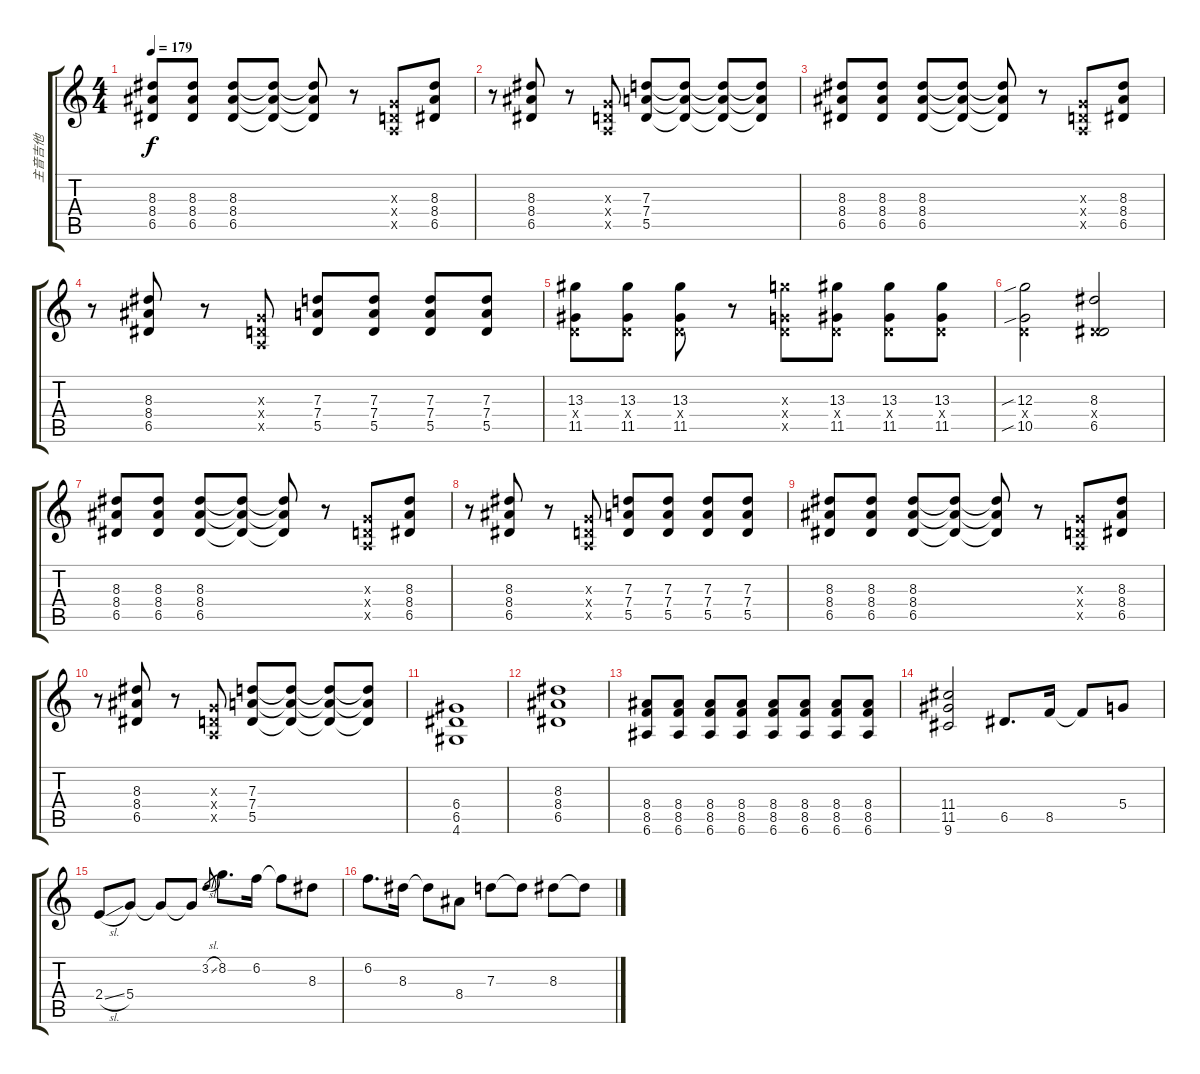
\track ("主音吉他" "主音吉他") {instrument distortionguitar}
\staff {score tabs}
\tuning (E4 B3 G3 D3 A2 E2) {hide}
\ts (4 4)
\tempo 179
\clef g2
\ks c
(8.3 8.4 6.5).8{dy f} (8.3 8.4 6.5).8 (8.3 8.4 6.5).8 (8.3{t} 8.4{t} 6.5{t}).8 (8.3{t} 8.4{t} 6.5{t}).8 r.8 (0.3{x} 0.4{x} 0.5{x}).8 (8.3 8.4 6.5).8 |
r.8 (8.3 8.4 6.5).8 r.8 (0.3{x} 0.4{x} 0.5{x}).8 (7.3 7.4 5.5).8 (7.3{t} 7.4{t} 5.5{t}).8 (7.3{t} 7.4{t} 5.5{t}).8 (7.3{t} 7.4{t} 5.5{t}).8 |
(8.3 8.4 6.5).8 (8.3 8.4 6.5).8 (8.3 8.4 6.5).8 (8.3{t} 8.4{t} 6.5{t}).8 (8.3{t} 8.4{t} 6.5{t}).8 r.8 (0.3{x} 0.4{x} 0.5{x}).8 (8.3 8.4 6.5).8 |
r.8 (8.3 8.4 6.5).8 r.8 (0.3{x} 0.4{x} 0.5{x}).8 (7.3 7.4 5.5).8 (7.3 7.4 5.5).8 (7.3 7.4 5.5).8 (7.3 7.4 5.5).8 |
(13.3 0.4{x} 11.5).8 (13.3 0.4{x} 11.5).8 (13.3 0.4{x} 11.5).8 r.8 (12.3{x} 0.4{x} 10.5{x}).8 (13.3 0.4{x} 11.5).8 (13.3 0.4{x} 11.5).8 (13.3 0.4{x} 11.5).8 |
(12.3{sib} 0.4{x} 10.5{sib}).2 (8.3 0.4{x} 6.5).2 |
(8.3 8.4 6.5).8 (8.3 8.4 6.5).8 (8.3 8.4 6.5).8 (8.3{t} 8.4{t} 6.5{t}).8 (8.3{t} 8.4{t} 6.5{t}).8 r.8 (0.3{x} 0.4{x} 0.5{x}).8 (8.3 8.4 6.5).8 |
r.8 (8.3 8.4 6.5).8 r.8 (0.3{x} 0.4{x} 0.5{x}).8 (7.3 7.4 5.5).8 (7.3 7.4 5.5).8 (7.3 7.4 5.5).8 (7.3 7.4 5.5).8 |
(8.3 8.4 6.5).8 (8.3 8.4 6.5).8 (8.3 8.4 6.5).8 (8.3{t} 8.4{t} 6.5{t}).8 (8.3{t} 8.4{t} 6.5{t}).8 r.8 (0.3{x} 0.4{x} 0.5{x}).8 (8.3 8.4 6.5).8 |
r.8 (8.3 8.4 6.5).8 r.8 (0.3{x} 0.4{x} 0.5{x}).8 (7.3 7.4 5.5).8 (7.3{t} 7.4{t} 5.5{t}).8 (7.3{t} 7.4{t} 5.5{t}).8 (7.3{t} 7.4{t} 5.5{t}).8 |
(6.4 6.5 4.6).1 |
(8.3 8.4 6.5).1 |
(8.4 8.5 6.6).8 (8.4 8.5 6.6).8 (8.4 8.5 6.6).8 (8.4 8.5 6.6).8 (8.4 8.5 6.6).8 (8.4 8.5 6.6).8 (8.4 8.5 6.6).8 (8.4 8.5 6.6).8 |
(11.4 11.5 9.6).2 6.5.8{d volume 16 balance 8 instrument distortionguitar} 8.5.16 8.5{t}.8 5.4.8 |
2.4{sl}.8 5.4.8 5.4{t}.8 5.4{t}.8 3.2{sl}.8{gr} 8.2.8{d} 6.2.16 6.2{t}.8 8.3.8 |
6.2.8{d} 8.3.16 8.3{t}.8 8.4.8 7.3.8 7.3{t}.8 8.3.8 8.3{t}.8
